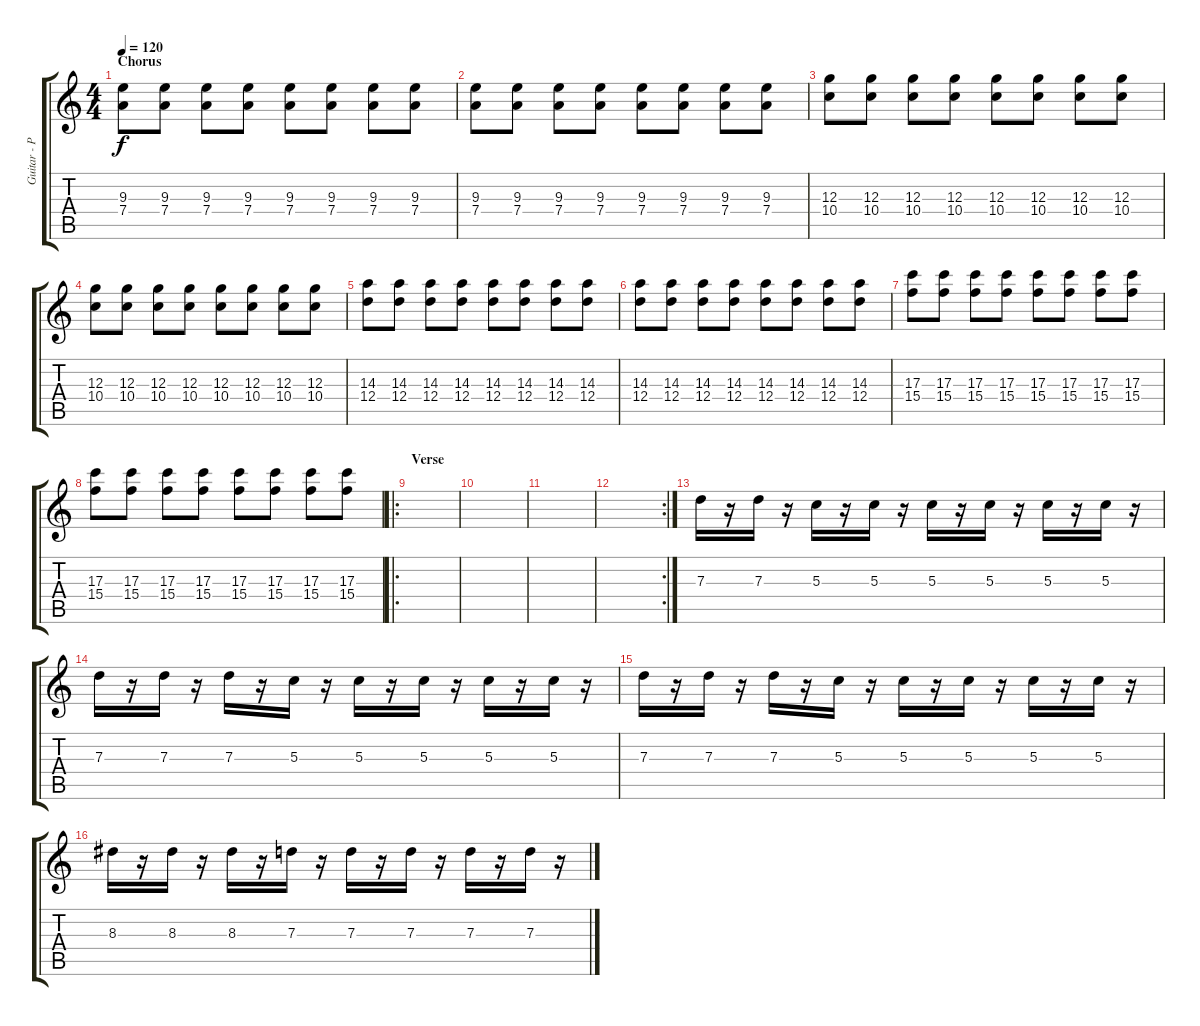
\track ("Guitar - Psychedelic stuff" "Guitar - P") {instrument distortionguitar}
\staff {score tabs}
\tuning (E4 B3 G3 D3 A2 E2) {hide}
\ts (4 4)
\section ("" "Chorus")
\tempo 120
\clef g2
\ks c
(9.3 7.4).8{dy f} (9.3 7.4).8 (9.3 7.4).8 (9.3 7.4).8 (9.3 7.4).8 (9.3 7.4).8 (9.3 7.4).8 (9.3 7.4).8 |
(9.3 7.4).8 (9.3 7.4).8 (9.3 7.4).8 (9.3 7.4).8 (9.3 7.4).8 (9.3 7.4).8 (9.3 7.4).8 (9.3 7.4).8 |
(12.3 10.4).8 (12.3 10.4).8 (12.3 10.4).8 (12.3 10.4).8 (12.3 10.4).8 (12.3 10.4).8 (12.3 10.4).8 (12.3 10.4).8 |
(12.3 10.4).8 (12.3 10.4).8 (12.3 10.4).8 (12.3 10.4).8 (12.3 10.4).8 (12.3 10.4).8 (12.3 10.4).8 (12.3 10.4).8 |
(14.3 12.4).8 (14.3 12.4).8 (14.3 12.4).8 (14.3 12.4).8 (14.3 12.4).8 (14.3 12.4).8 (14.3 12.4).8 (14.3 12.4).8 |
(14.3 12.4).8 (14.3 12.4).8 (14.3 12.4).8 (14.3 12.4).8 (14.3 12.4).8 (14.3 12.4).8 (14.3 12.4).8 (14.3 12.4).8 |
(17.3 15.4).8 (17.3 15.4).8 (17.3 15.4).8 (17.3 15.4).8 (17.3 15.4).8 (17.3 15.4).8 (17.3 15.4).8 (17.3 15.4).8 |
(17.3 15.4).8 (17.3 15.4).8 (17.3 15.4).8 (17.3 15.4).8 (17.3 15.4).8 (17.3 15.4).8 (17.3 15.4).8 (17.3 15.4).8 |
\ro
\section ("" "Verse")
|
|
|
\rc 2
|
7.3.16 r.16 7.3.16 r.16 5.3.16 r.16 5.3.16 r.16 5.3.16 r.16 5.3.16 r.16 5.3.16 r.16 5.3.16 r.16 |
7.3.16 r.16 7.3.16 r.16 7.3.16 r.16 5.3.16 r.16 5.3.16 r.16 5.3.16 r.16 5.3.16 r.16 5.3.16 r.16 |
7.3.16 r.16 7.3.16 r.16 7.3.16 r.16 5.3.16 r.16 5.3.16 r.16 5.3.16 r.16 5.3.16 r.16 5.3.16 r.16 |
8.3.16 r.16 8.3.16 r.16 8.3.16 r.16 7.3.16 r.16 7.3.16 r.16 7.3.16 r.16 7.3.16 r.16 7.3.16 r.16
